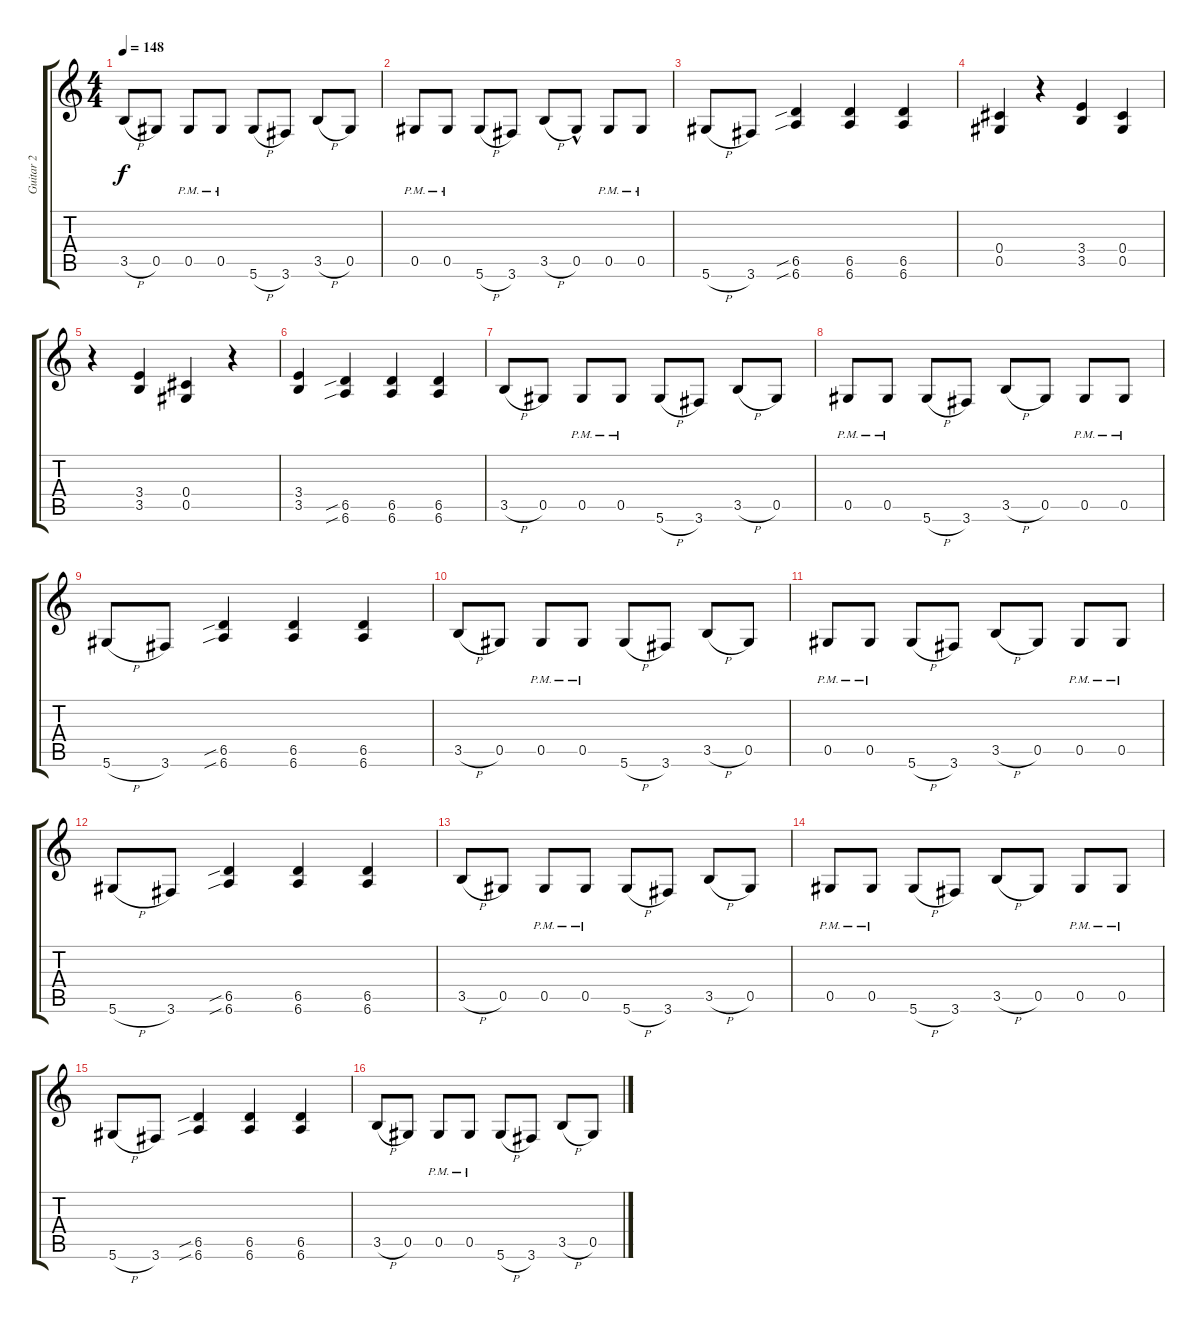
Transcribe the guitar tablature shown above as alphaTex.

\track ("Guitar 2" "Guitar 2") {instrument distortionguitar}
\staff {score tabs}
\tuning (Eb4 Bb3 Gb3 Db3 Ab2 Eb2) {hide}
\ts (4 4)
\tempo 148
\clef g2
\ks c
3.5{h}.8{dy f} 0.5.8 0.5{pm}.8 0.5{pm}.8 5.6{h}.8 3.6.8 3.5{h}.8 0.5.8 |
0.5{pm}.8 0.5{pm}.8 5.6{h}.8 3.6.8 3.5{h}.8 0.5{hac}.8 0.5{pm}.8 0.5{pm}.8 |
5.6{h}.8 3.6.8 (6.5{sib} 6.6{sib}).4 (6.5 6.6).4 (6.5 6.6).4 |
(0.4 0.5).4 r.4 (3.4 3.5).4 (0.4 0.5).4 |
r.4 (3.4 3.5).4 (0.4 0.5).4 r.4 |
(3.4 3.5).4 (6.5{sib} 6.6{sib}).4 (6.5 6.6).4 (6.5 6.6).4 |
3.5{h}.8 0.5.8 0.5{pm}.8 0.5{pm}.8 5.6{h}.8 3.6.8 3.5{h}.8 0.5.8 |
0.5{pm}.8 0.5{pm}.8 5.6{h}.8 3.6.8 3.5{h}.8 0.5.8 0.5{pm}.8 0.5{pm}.8 |
5.6{h}.8 3.6.8 (6.5{sib} 6.6{sib}).4 (6.5 6.6).4 (6.5 6.6).4 |
3.5{h}.8 0.5.8 0.5{pm}.8 0.5{pm}.8 5.6{h}.8 3.6.8 3.5{h}.8 0.5.8 |
0.5{pm}.8 0.5{pm}.8 5.6{h}.8 3.6.8 3.5{h}.8 0.5.8 0.5{pm}.8 0.5{pm}.8 |
5.6{h}.8 3.6.8 (6.5{sib} 6.6{sib}).4 (6.5 6.6).4 (6.5 6.6).4 |
3.5{h}.8 0.5.8 0.5{pm}.8 0.5{pm}.8 5.6{h}.8 3.6.8 3.5{h}.8 0.5.8 |
0.5{pm}.8 0.5{pm}.8 5.6{h}.8 3.6.8 3.5{h}.8 0.5.8 0.5{pm}.8 0.5{pm}.8 |
5.6{h}.8 3.6.8 (6.5{sib} 6.6{sib}).4 (6.5 6.6).4 (6.5 6.6).4 |
3.5{h}.8 0.5.8 0.5{pm}.8 0.5{pm}.8 5.6{h}.8 3.6.8 3.5{h}.8 0.5.8
